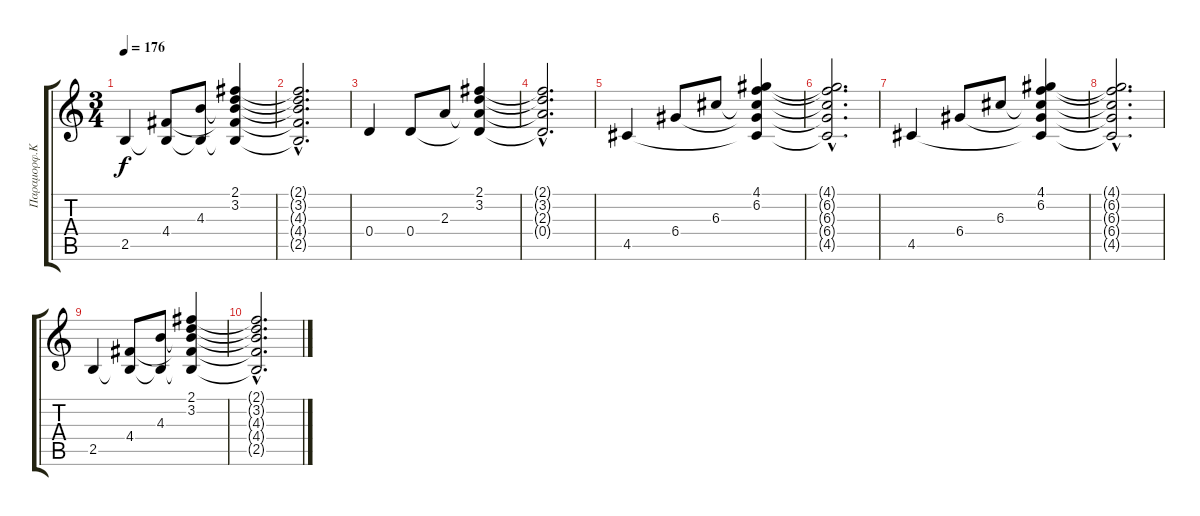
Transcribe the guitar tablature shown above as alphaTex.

\track ("Παραμορφ.Κιθάρα" "Παραμορφ.Κ") {instrument distortionguitar}
\staff {score tabs}
\tuning (E4 B3 G3 D3 A2 E2) {hide}
\ts (3 4)
\tempo 176
\clef g2
\ks c
2.5.4{dy f} (4.4 2.5{t}).8 (4.3 2.5{t}).8 (2.1 3.2 4.3{t} 4.4{t} 2.5{t}).4 |
(2.1{hac t} 3.2{hac t} 4.3{hac t} 4.4{hac t} 2.5{hac t}).2{d} |
0.4.4 0.4.8 2.3.8 (2.1 3.2 2.3{t} 0.4{t}).4 |
(2.1{hac t} 3.2{hac t} 2.3{hac t} 0.4{hac t}).2{d} |
4.5.4 6.4.8 6.3.8 (4.1 6.2 6.3{t} 6.4{t} 4.5{t}).4 |
(4.1{hac t} 6.2{hac t} 6.3{hac t} 6.4{hac t} 4.5{hac t}).2{d} |
4.5.4 6.4.8 6.3.8 (4.1 6.2 6.3{t} 6.4{t} 4.5{t}).4 |
(4.1{hac t} 6.2{hac t} 6.3{hac t} 6.4{hac t} 4.5{hac t}).2{d} |
2.5.4 (4.4 2.5{t}).8 (4.3 2.5{t}).8 (2.1 3.2 4.3{t} 4.4{t} 2.5{t}).4 |
(2.1{hac t} 3.2{hac t} 4.3{hac t} 4.4{hac t} 2.5{hac t}).2{d}
